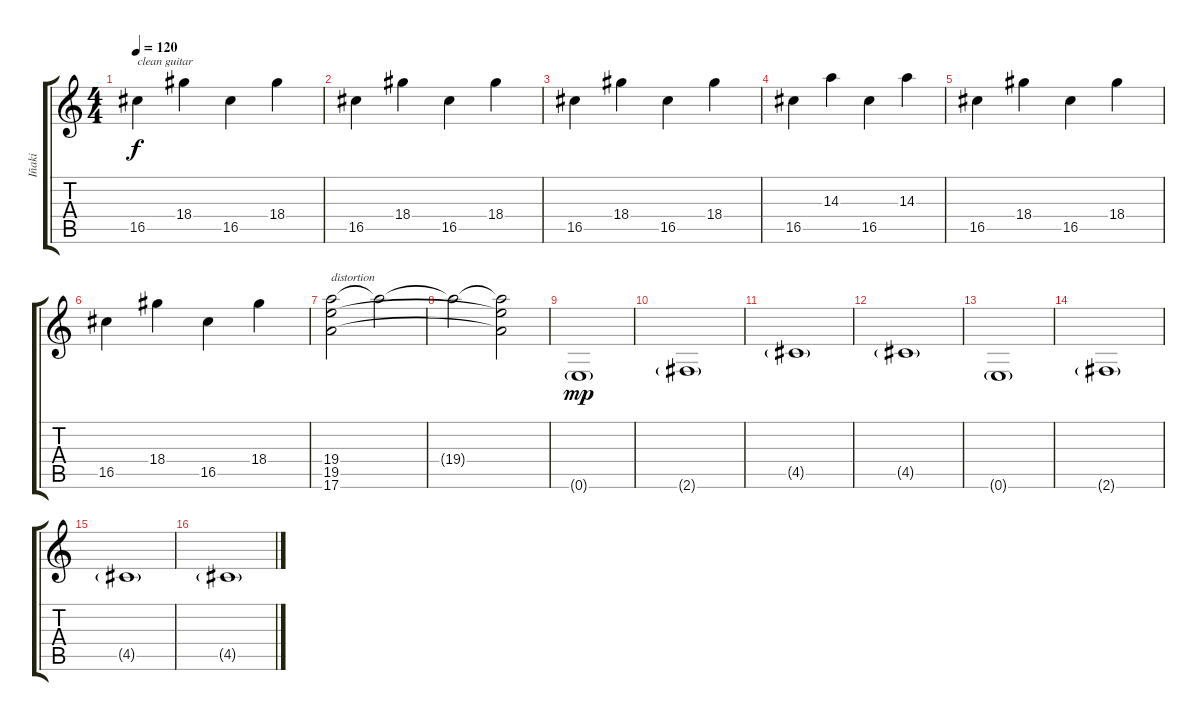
\track ("Iñaki" "Iñaki") {instrument overdrivenguitar}
\staff {score tabs}
\tuning (E4 B3 G3 D3 A2 E2) {hide}
\ts (4 4)
\tempo 120
\clef g2
\ks c
16.5.4{txt "clean guitar" dy f volume 16 instrument electricguitarclean} 18.4.4 16.5.4 18.4.4 |
16.5.4 18.4.4 16.5.4 18.4.4 |
16.5.4 18.4.4 16.5.4 18.4.4 |
16.5.4 14.3.4 16.5.4 14.3.4 |
16.5.4 18.4.4 16.5.4 18.4.4 |
16.5.4 18.4.4 16.5.4 18.4.4 |
(19.4 19.5 17.6).2{txt "distortion" volume 10 instrument distortionguitar} 19.4{t}.2 |
19.4{t}.2 (19.4{t} 19.5{t} 17.6{t}).2 |
0.6{g}.1{dy mp volume 8} |
2.6{g}.1 |
4.5{g}.1 |
4.5{g}.1 |
0.6{g}.1 |
2.6{g}.1 |
4.5{g}.1 |
4.5{g}.1
